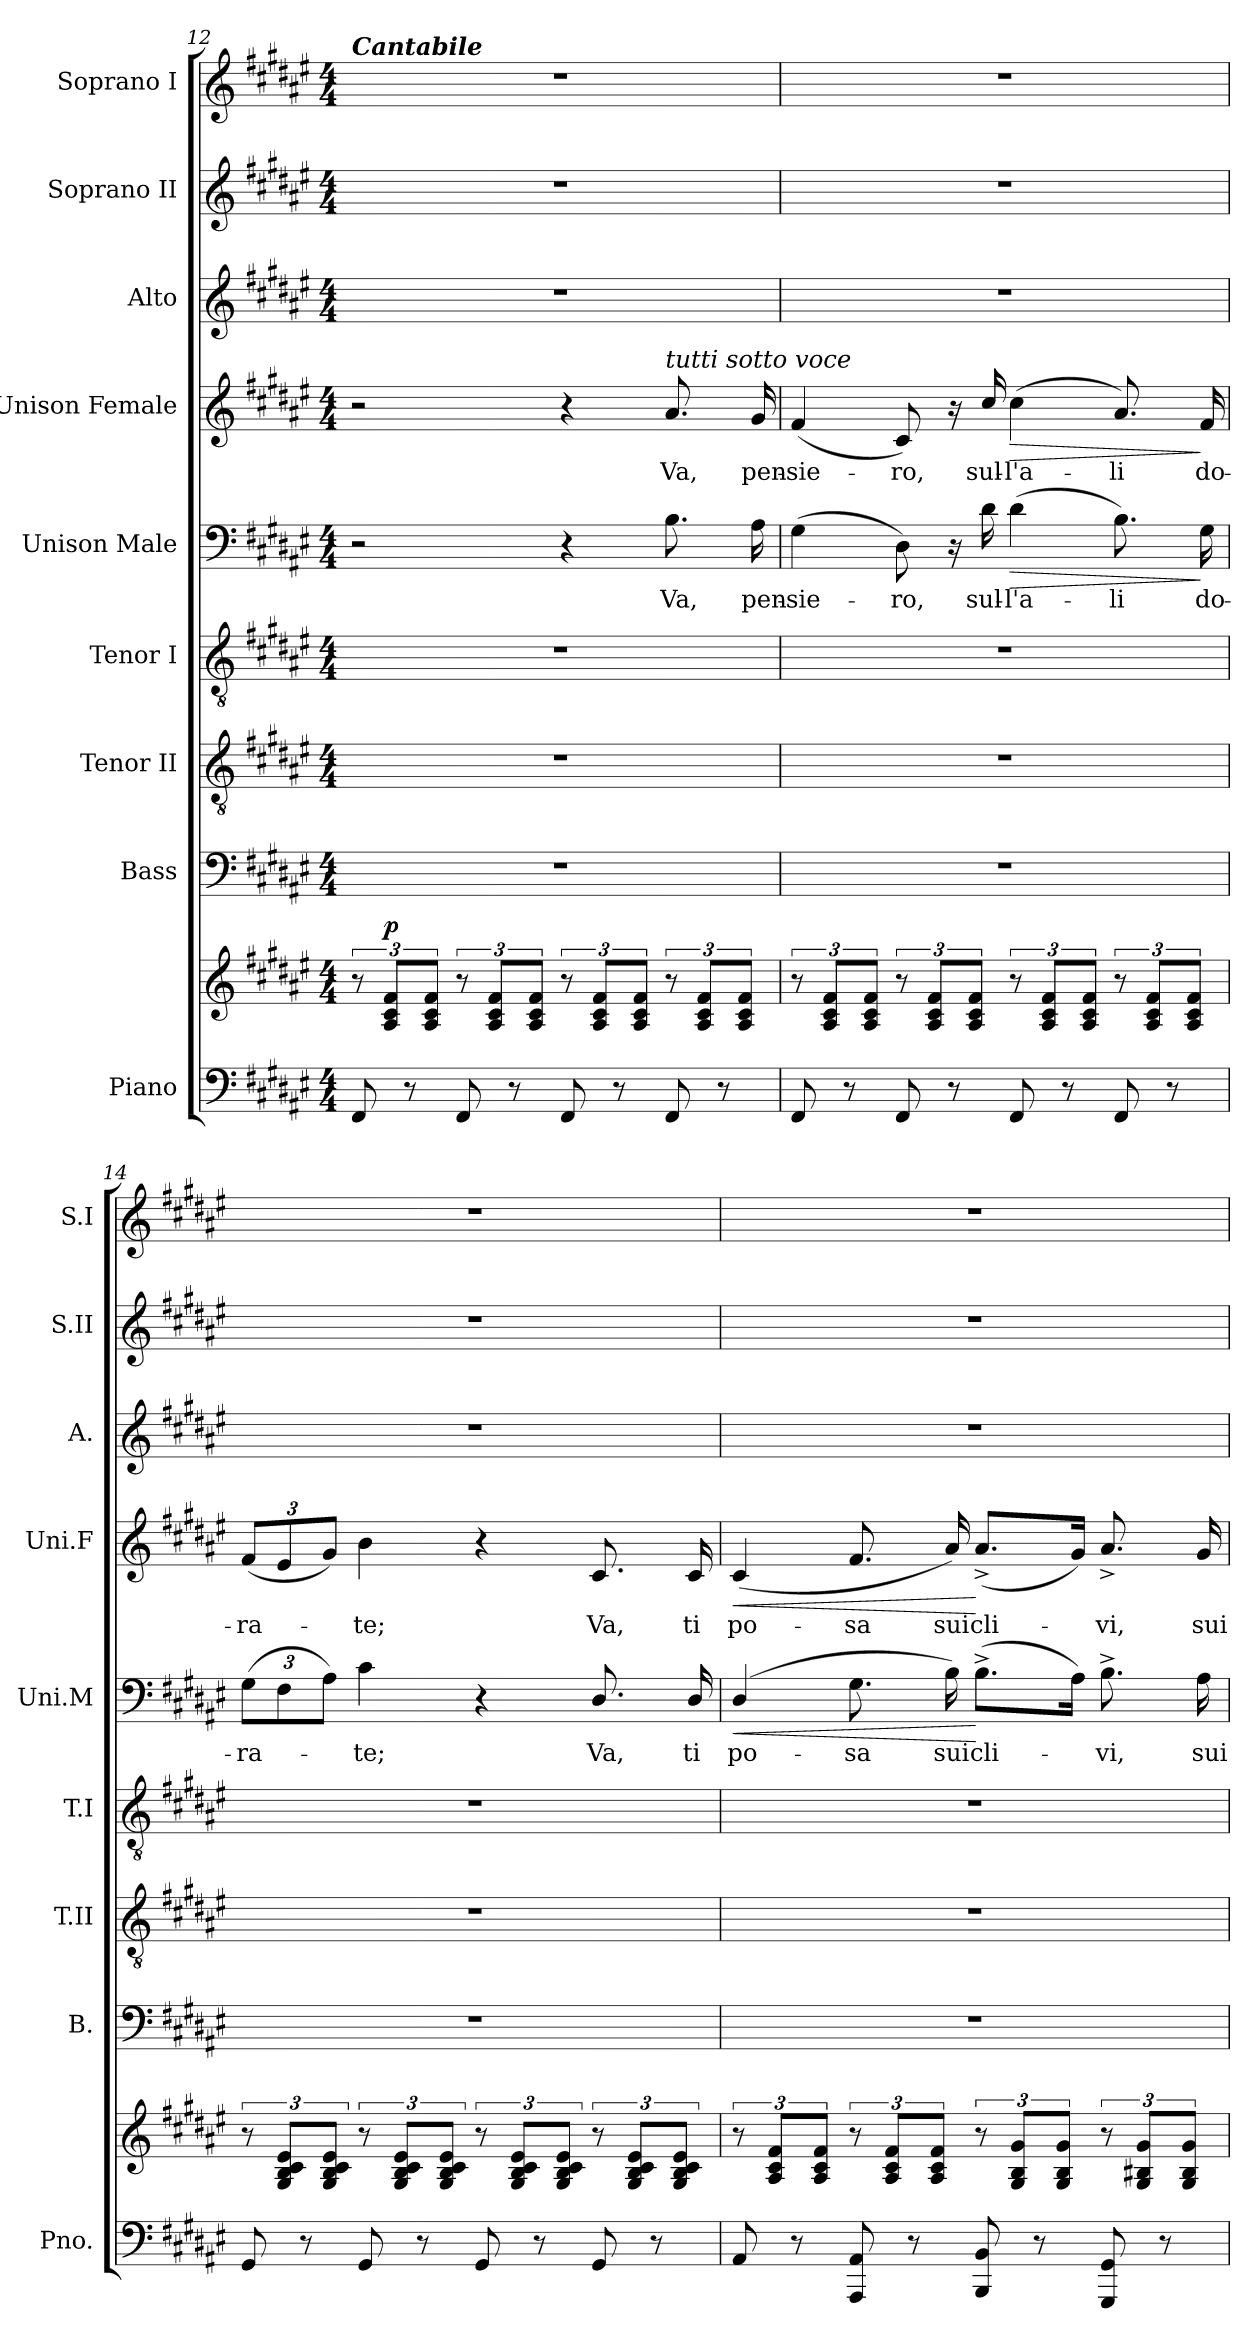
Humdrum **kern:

**kern	**kern	**dynam	**kern	**kern	**kern	**kern	**text	**dynam	**kern	**text	**dynam	**kern	**kern	**kern
*part9	*part9	*part9	*part8	*part7	*part6	*part5	*part5	*part5	*part4	*part4	*part4	*part3	*part2	*part1
*staff10	*staff9	*staff9/10	*staff8	*staff7	*staff6	*staff5	*staff5	*staff5	*staff4	*staff4	*staff4	*staff3	*staff2	*staff1
*I"Piano	*	*	*I"Bass	*I"Tenor II	*I"Tenor I	*I"Unison Male	*	*	*I"Unison Female	*	*	*I"Alto	*I"Soprano II	*I"Soprano I
*I'Pno.	*	*	*I'B.	*I'T.II	*I'T.I	*I'Uni.M	*	*	*I'Uni.F	*	*	*I'A.	*I'S.II	*I'S.I
!!LO:LB:g=z
*clefF4	*clefG2	*	*clefF4	*clefGv2	*clefGv2	*clefF4	*	*	*clefG2	*	*	*clefG2	*clefG2	*clefG2
*	*	*	*	*	*ITrd1c2	*ITrd1c2	*	*	*	*	*	*	*	*
*k[f#c#g#d#a#e#]	*k[f#c#g#d#a#e#]	*	*k[f#c#g#d#a#e#]	*k[f#c#g#d#a#e#]	*k[f#c#g#d#a#e#]	*k[f#c#g#d#a#e#]	*	*	*k[f#c#g#d#a#e#]	*	*	*k[f#c#g#d#a#e#]	*k[f#c#g#d#a#e#]	*k[f#c#g#d#a#e#]
*M4/4	*M4/4	*	*M4/4	*M4/4	*M4/4	*M4/4	*	*	*M4/4	*	*	*M4/4	*M4/4	*M4/4
=12	=12	=12	=12	=12	=12	=12	=12	=12	=12	=12	=12	=12	=12	=12
!	!	!	!	!	!	!	!	!	!	!	!	!	!	!LO:TX:a:Bi:t=Cantabile
8FF#/	12r	.	1r	1r	1r	2r	.	.	2r	.	.	1r	1r	1r
!	!	!LO:DY:a	!	!	!	!	!	!	!	!	!	!	!	!
.	12A#/ 12c#/ 12f#/L	p	.	.	.	.	.	.	.	.	.	.	.	.
8r	.	.	.	.	.	.	.	.	.	.	.	.	.	.
.	12A#/ 12c#/ 12f#/J	.	.	.	.	.	.	.	.	.	.	.	.	.
8FF#/	12r	.	.	.	.	.	.	.	.	.	.	.	.	.
.	12A#/ 12c#/ 12f#/L	.	.	.	.	.	.	.	.	.	.	.	.	.
8r	.	.	.	.	.	.	.	.	.	.	.	.	.	.
.	12A#/ 12c#/ 12f#/J	.	.	.	.	.	.	.	.	.	.	.	.	.
8FF#/	12r	.	.	.	.	4r	.	.	4r	.	.	.	.	.
.	12A#/ 12c#/ 12f#/L	.	.	.	.	.	.	.	.	.	.	.	.	.
8r	.	.	.	.	.	.	.	.	.	.	.	.	.	.
.	12A#/ 12c#/ 12f#/J	.	.	.	.	.	.	.	.	.	.	.	.	.
!	!	!	!	!	!	!	!	!	!LO:TX:a:i:t=tutti sotto voce	!	!	!	!	!
8FF#/	12r	.	.	.	.	8.A#\	Va,	.	8.a#/	Va,	.	.	.	.
.	12A#/ 12c#/ 12f#/L	.	.	.	.	.	.	.	.	.	.	.	.	.
8r	.	.	.	.	.	.	.	.	.	.	.	.	.	.
.	12A#/ 12c#/ 12f#/J	.	.	.	.	.	.	.	.	.	.	.	.	.
.	.	.	.	.	.	16G#\	pen-	.	16g#/	pen-	.	.	.	.
=13	=13	=13	=13	=13	=13	=13	=13	=13	=13	=13	=13	=13	=13	=13
8FF#/	12r	.	1r	1r	1r	(4F#\	-sie-	.	(4f#/	-sie-	.	1r	1r	1r
.	12A#/ 12c#/ 12f#/L	.	.	.	.	.	.	.	.	.	.	.	.	.
8r	.	.	.	.	.	.	.	.	.	.	.	.	.	.
.	12A#/ 12c#/ 12f#/J	.	.	.	.	.	.	.	.	.	.	.	.	.
8FF#/	12r	.	.	.	.	8C#\)	-ro,	.	8c#/)	-ro,	.	.	.	.
.	12A#/ 12c#/ 12f#/L	.	.	.	.	.	.	.	.	.	.	.	.	.
8r	.	.	.	.	.	16r	.	.	16r	.	.	.	.	.
.	12A#/ 12c#/ 12f#/J	.	.	.	.	.	.	.	.	.	.	.	.	.
.	.	.	.	.	.	16c#\	sul-	.	16cc#/	sul-	.	.	.	.
!	!	!	!	!	!	!	!	!LO:HP:b	!	!	!LO:HP:b	!	!	!
8FF#/	12r	.	.	.	.	(4c#\	-l'a-	>	(4cc#\	-l'a-	>	.	.	.
.	12A#/ 12c#/ 12f#/L	.	.	.	.	.	.	.	.	.	.	.	.	.
8r	.	.	.	.	.	.	.	.	.	.	.	.	.	.
.	12A#/ 12c#/ 12f#/J	.	.	.	.	.	.	.	.	.	.	.	.	.
8FF#/	12r	.	.	.	.	8.A#\)	-li	.	8.a#/)	-li	.	.	.	.
.	12A#/ 12c#/ 12f#/L	.	.	.	.	.	.	.	.	.	.	.	.	.
8r	.	.	.	.	.	.	.	.	.	.	.	.	.	.
.	12A#/ 12c#/ 12f#/J	.	.	.	.	.	.	.	.	.	.	.	.	.
.	.	.	.	.	.	16F#\	do-	]	16f#/	do-	]	.	.	.
=14	=14	=14	=14	=14	=14	=14	=14	=14	=14	=14	=14	=14	=14	=14
*	*	*	*	*	*	*Xbrackettup	*	*	*Xbrackettup	*	*	*	*	*
8GG#/	12r	.	1r	1r	1r	(12F#\L	-ra-	.	(12f#/L	-ra-	.	1r	1r	1r
.	12G#/ 12B/ 12c#/ 12e#/L	.	.	.	.	12E#\	.	.	12e#/	.	.	.	.	.
8r	.	.	.	.	.	.	.	.	.	.	.	.	.	.
.	12G#/ 12B/ 12c#/ 12e#/J	.	.	.	.	12G#\J)	.	.	12g#/J)	.	.	.	.	.
8GG#/	12r	.	.	.	.	4B\	-te;	.	4b\	-te;	.	.	.	.
.	12G#/ 12B/ 12c#/ 12e#/L	.	.	.	.	.	.	.	.	.	.	.	.	.
8r	.	.	.	.	.	.	.	.	.	.	.	.	.	.
.	12G#/ 12B/ 12c#/ 12e#/J	.	.	.	.	.	.	.	.	.	.	.	.	.
8GG#/	12r	.	.	.	.	4r	.	.	4r	.	.	.	.	.
.	12G#/ 12B/ 12c#/ 12e#/L	.	.	.	.	.	.	.	.	.	.	.	.	.
8r	.	.	.	.	.	.	.	.	.	.	.	.	.	.
.	12G#/ 12B/ 12c#/ 12e#/J	.	.	.	.	.	.	.	.	.	.	.	.	.
8GG#/	12r	.	.	.	.	8.C#/	Va,	.	8.c#/	Va,	.	.	.	.
.	12G#/ 12B/ 12c#/ 12e#/L	.	.	.	.	.	.	.	.	.	.	.	.	.
8r	.	.	.	.	.	.	.	.	.	.	.	.	.	.
.	12G#/ 12B/ 12c#/ 12e#/J	.	.	.	.	.	.	.	.	.	.	.	.	.
.	.	.	.	.	.	16C#/	ti	.	16c#/	ti	.	.	.	.
=15	=15	=15	=15	=15	=15	=15	=15	=15	=15	=15	=15	=15	=15	=15
!	!	!	!	!	!	!	!	!LO:HP:b	!	!	!LO:HP:b	!	!	!
8AA#/	12r	.	1r	1r	1r	(4C#/	po-	<	(4c#/	po-	<	1r	1r	1r
.	12A#/ 12c#/ 12f#/L	.	.	.	.	.	.	.	.	.	.	.	.	.
8r	.	.	.	.	.	.	.	.	.	.	.	.	.	.
.	12A#/ 12c#/ 12f#/J	.	.	.	.	.	.	.	.	.	.	.	.	.
8AAA#/ 8AA#/	12r	.	.	.	.	8.F#\	-sa	.	8.f#/	-sa	.	.	.	.
.	12A#/ 12c#/ 12f#/L	.	.	.	.	.	.	.	.	.	.	.	.	.
8r	.	.	.	.	.	.	.	.	.	.	.	.	.	.
.	12A#/ 12c#/ 12f#/J	.	.	.	.	.	.	.	.	.	.	.	.	.
.	.	.	.	.	.	16A#\)	sui	.	16a#/)	sui	.	.	.	.
8BBB/ 8BB/	12r	.	.	.	.	(8.A#^\L	cli-	[	(8.a#^/L	cli-	[	.	.	.
.	12G#/ 12B/ 12g#/L	.	.	.	.	.	.	.	.	.	.	.	.	.
8r	.	.	.	.	.	.	.	.	.	.	.	.	.	.
.	12G#/ 12B/ 12g#/J	.	.	.	.	.	.	.	.	.	.	.	.	.
.	.	.	.	.	.	16G#\Jk)	.	.	16g#/Jk)	.	.	.	.	.
8GGG#/ 8GG#/	12r	.	.	.	.	8.A#^\	-vi,	.	8.a#^/	-vi,	.	.	.	.
.	12G#/ 12B#X/ 12g#/L	.	.	.	.	.	.	.	.	.	.	.	.	.
8r	.	.	.	.	.	.	.	.	.	.	.	.	.	.
.	12G#/ 12B#/ 12g#/J	.	.	.	.	.	.	.	.	.	.	.	.	.
.	.	.	.	.	.	16G#\	sui	.	16g#/	sui	.	.	.	.
=	=	=	=	=	=	=	=	=	=	=	=	=	=	=
*-	*-	*-	*-	*-	*-	*-	*-	*-	*-	*-	*-	*-	*-	*-
